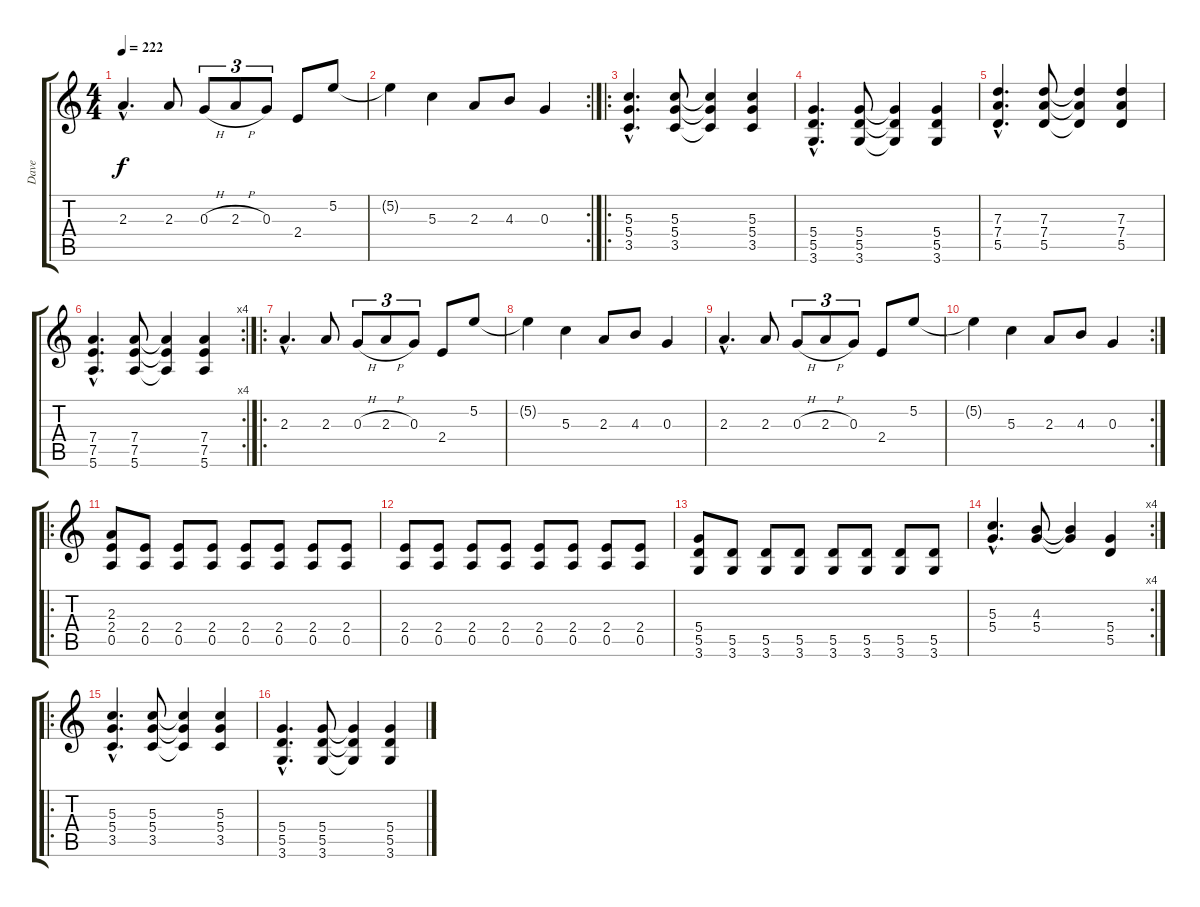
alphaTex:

\track ("Dave" "Dave") {instrument distortionguitar}
\staff {score tabs}
\tuning (E4 B3 G3 D3 A2 E2) {hide}
\ts (4 4)
\tempo 222
\clef g2
\ks c
2.3{hac}.4{d dy f} 2.3.8 0.3{h}.8{tu (3 2)} 2.3{h}.8{tu (3 2)} 0.3.8{tu (3 2)} 2.4.8 5.2.8 |
\rc 2
5.2{t}.4 5.3.4 2.3.8 4.3.8 0.3.4 |
\ro
(5.3{hac} 5.4{hac} 3.5{hac}).4{d} (5.3 5.4 3.5).8 (5.3{t} 5.4{t} 3.5{t}).4 (5.3 5.4 3.5).4 |
(5.4{hac} 5.5{hac} 3.6{hac}).4{d} (5.4 5.5 3.6).8 (5.4{t} 5.5{t} 3.6{t}).4 (5.4 5.5 3.6).4 |
(7.3{hac} 7.4{hac} 5.5{hac}).4{d} (7.3 7.4 5.5).8 (7.3{t} 7.4{t} 5.5{t}).4 (7.3 7.4 5.5).4 |
\rc 4
(7.4{hac} 7.5{hac} 5.6{hac}).4{d} (7.4 7.5 5.6).8 (7.4{t} 7.5{t} 5.6{t}).4 (7.4 7.5 5.6).4 |
\ro
2.3{hac}.4{d} 2.3.8 0.3{h}.8{tu (3 2)} 2.3{h}.8{tu (3 2)} 0.3.8{tu (3 2)} 2.4.8 5.2.8 |
5.2{t}.4 5.3.4 2.3.8 4.3.8 0.3.4 |
2.3{hac}.4{d} 2.3.8 0.3{h}.8{tu (3 2)} 2.3{h}.8{tu (3 2)} 0.3.8{tu (3 2)} 2.4.8 5.2.8 |
\rc 2
5.2{t}.4 5.3.4 2.3.8 4.3.8 0.3.4 |
\ro
(2.3 2.4 0.5).8 (2.4 0.5).8 (2.4 0.5).8 (2.4 0.5).8 (2.4 0.5).8 (2.4 0.5).8 (2.4 0.5).8 (2.4 0.5).8 |
(2.4 0.5).8 (2.4 0.5).8 (2.4 0.5).8 (2.4 0.5).8 (2.4 0.5).8 (2.4 0.5).8 (2.4 0.5).8 (2.4 0.5).8 |
(5.4 5.5 3.6).8 (5.5 3.6).8 (5.5 3.6).8 (5.5 3.6).8 (5.5 3.6).8 (5.5 3.6).8 (5.5 3.6).8 (5.5 3.6).8 |
\rc 4
(5.3{hac} 5.4{hac}).4{d} (4.3 5.4).8 (4.3{t} 5.4{t}).4 (5.4 5.5).4 |
\ro
(5.3{hac} 5.4{hac} 3.5{hac}).4{d} (5.3 5.4 3.5).8 (5.3{t} 5.4{t} 3.5{t}).4 (5.3 5.4 3.5).4 |
(5.4{hac} 5.5{hac} 3.6{hac}).4{d} (5.4 5.5 3.6).8 (5.4{t} 5.5{t} 3.6{t}).4 (5.4 5.5 3.6).4
